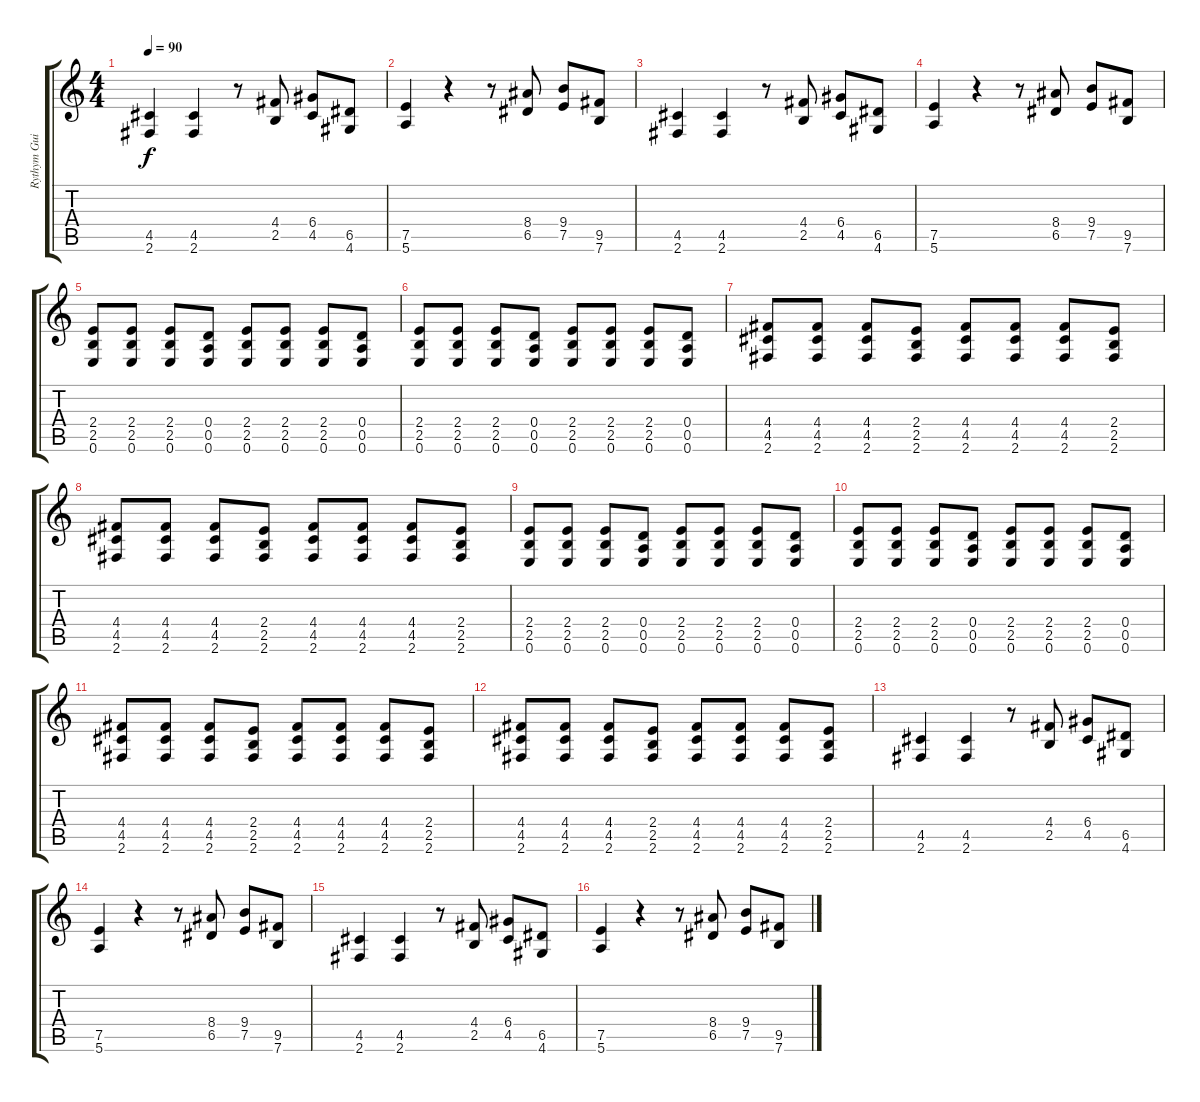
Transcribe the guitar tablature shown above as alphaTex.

\track ("Rythym Guitar" "Rythym Gui") {instrument overdrivenguitar}
\staff {score tabs}
\tuning (E4 B3 G3 D3 A2 E2) {hide}
\ts (4 4)
\tempo 90
\clef g2
\ks c
(4.5 2.6).4{dy f} (4.5 2.6).4 r.8 (4.4 2.5).8 (6.4 4.5).8 (6.5 4.6).8 |
(7.5 5.6).4 r.4 r.8 (8.4 6.5).8 (9.4 7.5).8 (9.5 7.6).8 |
(4.5 2.6).4 (4.5 2.6).4 r.8 (4.4 2.5).8 (6.4 4.5).8 (6.5 4.6).8 |
(7.5 5.6).4 r.4 r.8 (8.4 6.5).8 (9.4 7.5).8 (9.5 7.6).8 |
(2.4 2.5 0.6).8 (2.4 2.5 0.6).8 (2.4 2.5 0.6).8 (0.4 0.5 0.6).8 (2.4 2.5 0.6).8 (2.4 2.5 0.6).8 (2.4 2.5 0.6).8 (0.4 0.5 0.6).8 |
(2.4 2.5 0.6).8 (2.4 2.5 0.6).8 (2.4 2.5 0.6).8 (0.4 0.5 0.6).8 (2.4 2.5 0.6).8 (2.4 2.5 0.6).8 (2.4 2.5 0.6).8 (0.4 0.5 0.6).8 |
(4.4 4.5 2.6).8 (4.4 4.5 2.6).8 (4.4 4.5 2.6).8 (2.4 2.5 2.6).8 (4.4 4.5 2.6).8 (4.4 4.5 2.6).8 (4.4 4.5 2.6).8 (2.4 2.5 2.6).8 |
(4.4 4.5 2.6).8 (4.4 4.5 2.6).8 (4.4 4.5 2.6).8 (2.4 2.5 2.6).8 (4.4 4.5 2.6).8 (4.4 4.5 2.6).8 (4.4 4.5 2.6).8 (2.4 2.5 2.6).8 |
(2.4 2.5 0.6).8 (2.4 2.5 0.6).8 (2.4 2.5 0.6).8 (0.4 0.5 0.6).8 (2.4 2.5 0.6).8 (2.4 2.5 0.6).8 (2.4 2.5 0.6).8 (0.4 0.5 0.6).8 |
(2.4 2.5 0.6).8 (2.4 2.5 0.6).8 (2.4 2.5 0.6).8 (0.4 0.5 0.6).8 (2.4 2.5 0.6).8 (2.4 2.5 0.6).8 (2.4 2.5 0.6).8 (0.4 0.5 0.6).8 |
(4.4 4.5 2.6).8 (4.4 4.5 2.6).8 (4.4 4.5 2.6).8 (2.4 2.5 2.6).8 (4.4 4.5 2.6).8 (4.4 4.5 2.6).8 (4.4 4.5 2.6).8 (2.4 2.5 2.6).8 |
(4.4 4.5 2.6).8 (4.4 4.5 2.6).8 (4.4 4.5 2.6).8 (2.4 2.5 2.6).8 (4.4 4.5 2.6).8 (4.4 4.5 2.6).8 (4.4 4.5 2.6).8 (2.4 2.5 2.6).8 |
(4.5 2.6).4 (4.5 2.6).4 r.8 (4.4 2.5).8 (6.4 4.5).8 (6.5 4.6).8 |
(7.5 5.6).4 r.4 r.8 (8.4 6.5).8 (9.4 7.5).8 (9.5 7.6).8 |
(4.5 2.6).4 (4.5 2.6).4 r.8 (4.4 2.5).8 (6.4 4.5).8 (6.5 4.6).8 |
(7.5 5.6).4 r.4 r.8 (8.4 6.5).8 (9.4 7.5).8 (9.5 7.6).8
